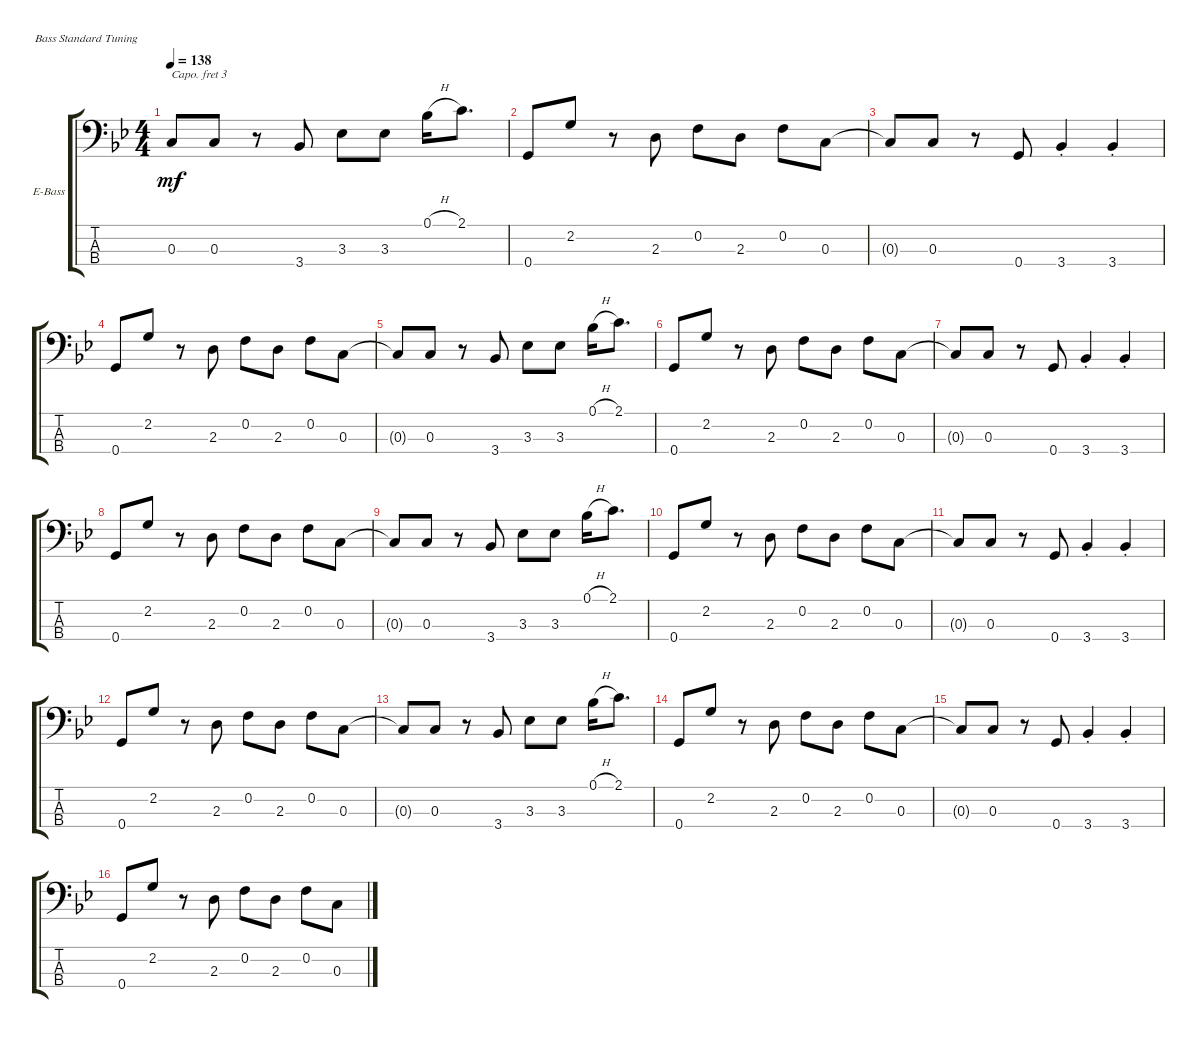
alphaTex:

\defaultSystemsLayout 4
\bracketExtendMode groupsimilarinstruments
\firstSystemTrackNameOrientation horizontal
\otherSystemsTrackNameOrientation horizontal
\track ("Electric Bass" "E-Bass") {instrument electricbassfinger}
\staff {score tabs}
\capo 3
\tuning (G2 D2 A1 E1)
\ts (4 4)
\tempo 138
\clef f4
\ks gminor
0.3{t}.8{dy mf} 0.3.8 r.8 3.4.8 3.3.8 3.3.8 0.1{h}.16 2.1.8{d} |
0.4.8 2.2.8 r.8 2.3.8 0.2.8 2.3.8 0.2.8 0.3.8 |
0.3{t}.8 0.3.8 r.8 0.4.8 3.4{st}.4 3.4{st}.4 |
0.4.8 2.2.8 r.8 2.3.8 0.2.8 2.3.8 0.2.8 0.3.8 |
0.3{t}.8 0.3.8 r.8 3.4.8 3.3.8 3.3.8 0.1{h}.16 2.1.8{d} |
0.4.8 2.2.8 r.8 2.3.8 0.2.8 2.3.8 0.2.8 0.3.8 |
0.3{t}.8 0.3.8 r.8 0.4.8 3.4{st}.4 3.4{st}.4 |
0.4.8 2.2.8 r.8 2.3.8 0.2.8 2.3.8 0.2.8 0.3.8 |
0.3{t}.8 0.3.8 r.8 3.4.8 3.3.8 3.3.8 0.1{h}.16 2.1.8{d} |
0.4.8 2.2.8 r.8 2.3.8 0.2.8 2.3.8 0.2.8 0.3.8 |
0.3{t}.8 0.3.8 r.8 0.4.8 3.4{st}.4 3.4{st}.4 |
0.4.8 2.2.8 r.8 2.3.8 0.2.8 2.3.8 0.2.8 0.3.8 |
0.3{t}.8 0.3.8 r.8 3.4.8 3.3.8 3.3.8 0.1{h}.16 2.1.8{d} |
0.4.8 2.2.8 r.8 2.3.8 0.2.8 2.3.8 0.2.8 0.3.8 |
0.3{t}.8 0.3.8 r.8 0.4.8 3.4{st}.4 3.4{st}.4 |
0.4.8 2.2.8 r.8 2.3.8 0.2.8 2.3.8 0.2.8 0.3.8
